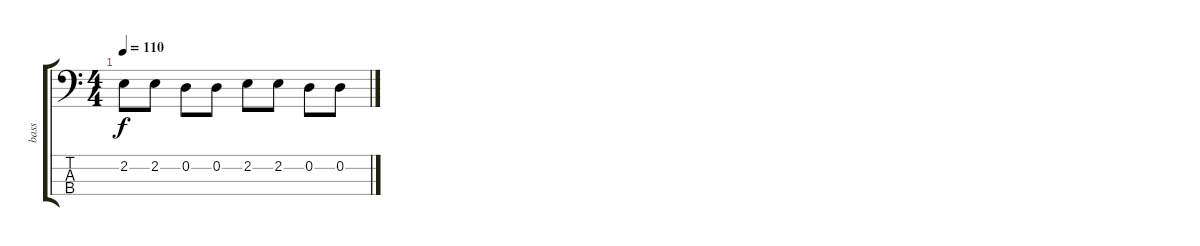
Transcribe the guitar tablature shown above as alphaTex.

\track ("bass" "bass") {instrument electricbassfinger}
\staff {score tabs}
\tuning (G2 D2 A1 E1) {hide}
\ts (4 4)
\tempo 110
\clef f4
\ks c
2.2.8{dy f} 2.2.8 0.2.8 0.2.8 2.2.8 2.2.8 0.2.8 0.2.8
